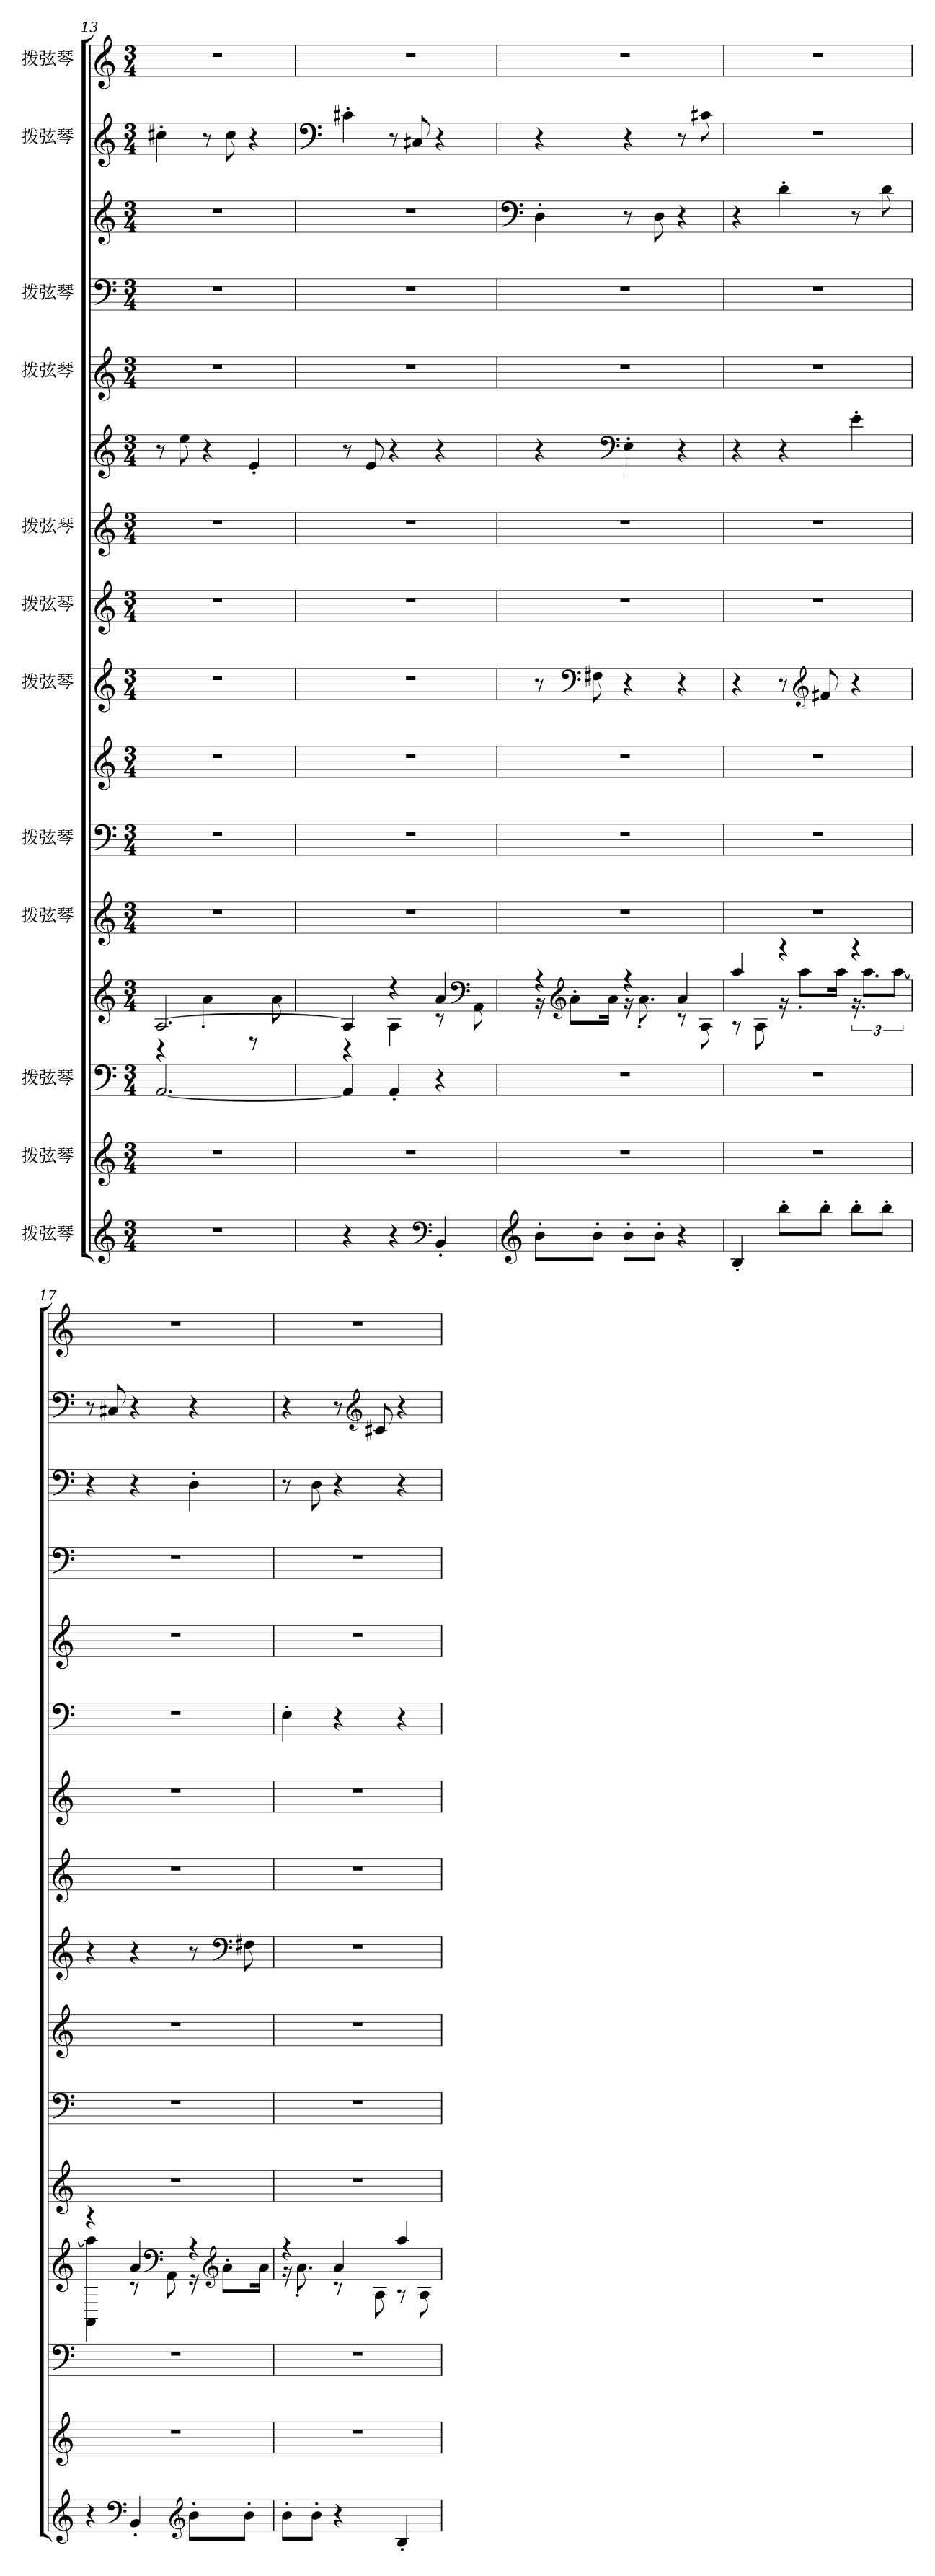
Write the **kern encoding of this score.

**kern	**kern	**kern	**kern	**kern	**kern	**kern	**kern	**kern	**kern	**kern	**kern	**kern	**kern	**kern	**kern
*part12	*part11	*part10	*part10	*part9	*part8	*part8	*part7	*part6	*part5	*part5	*part4	*part3	*part3	*part2	*part1
*staff16	*staff15	*staff14	*staff13	*staff12	*staff11	*staff10	*staff9	*staff8	*staff7	*staff6	*staff5	*staff4	*staff3	*staff2	*staff1
*I"拨弦琴	*I"拨弦琴	*I"拨弦琴	*	*I"拨弦琴	*I"拨弦琴	*	*I"拨弦琴	*I"拨弦琴	*I"拨弦琴	*	*I"拨弦琴	*I"拨弦琴	*	*I"拨弦琴	*I"拨弦琴
*clefG2	*clefG2	*clefF4	*clefG2	*clefG2	*clefF4	*clefG2	*clefG2	*clefG2	*clefG2	*clefG2	*clefG2	*clefF4	*clefG2	*clefG2	*clefG2
*k[]	*k[]	*k[]	*k[]	*k[]	*k[]	*k[]	*k[]	*k[]	*k[]	*k[]	*k[]	*k[]	*k[]	*k[]	*k[]
*M3/4	*M3/4	*M3/4	*M3/4	*M3/4	*M3/4	*M3/4	*M3/4	*M3/4	*M3/4	*M3/4	*M3/4	*M3/4	*M3/4	*M3/4	*M3/4
=13	=13	=13	=13	=13	=13	=13	=13	=13	=13	=13	=13	=13	=13	=13	=13
*	*	*	*^	*	*	*	*	*	*	*	*	*	*	*	*
2.r	2.r	[2.AA/	[2.A/	4r	2.r	2.r	2.r	2.r	2.r	2.r	8r	2.r	2.r	2.r	4cc#X'\	2.r
.	.	.	.	.	.	.	.	.	.	.	8ee\	.	.	.	.	.
.	.	.	.	4a'\	.	.	.	.	.	.	4r	.	.	.	8r	.
.	.	.	.	.	.	.	.	.	.	.	.	.	.	.	8cc#\	.
.	.	.	.	8r	.	.	.	.	.	.	4e'/	.	.	.	4r	.
.	.	.	.	8a\	.	.	.	.	.	.	.	.	.	.	.	.
!!LO:PB:g=z
=14	=14	=14	=14	=14	=14	=14	=14	=14	=14	=14	=14	=14	=14	=14	=14	=14
*	*	*	*	*	*	*	*	*	*	*	*	*	*	*	*clefF4	*
4r	2.r	4AA/]	4A/]	4r	2.r	2.r	2.r	2.r	2.r	2.r	8r	2.r	2.r	2.r	4c#X'\	2.r
.	.	.	.	.	.	.	.	.	.	.	8e/	.	.	.	.	.
4r	.	4AA'/	4r	4A\	.	.	.	.	.	.	4r	.	.	.	8r	.
.	.	.	.	.	.	.	.	.	.	.	.	.	.	.	8C#X/	.
*clefF4	*	*	*	*	*	*	*	*	*	*	*	*	*	*	*	*
4BB'/	.	4r	4a/	8r	.	.	.	.	.	.	4r	.	.	.	4r	.
*	*	*	*clefF4	*	*	*	*	*	*	*	*	*	*	*	*	*
.	.	.	.	8AA\	.	.	.	.	.	.	.	.	.	.	.	.
=15	=15	=15	=15	=15	=15	=15	=15	=15	=15	=15	=15	=15	=15	=15	=15	=15
*clefG2	*	*	*	*	*	*	*	*	*	*	*	*	*	*clefF4	*	*
8b'\L	2.r	2.r	4r	16r	2.r	2.r	2.r	8r	2.r	2.r	4r	2.r	2.r	4D'\	4r	2.r
*	*	*	*clefG2	*	*	*	*	*	*	*	*	*	*	*	*	*
.	.	.	.	8a'\L	.	.	.	.	.	.	.	.	.	.	.	.
*	*	*	*	*	*	*	*	*clefF4	*	*	*	*	*	*	*	*
8b'\J	.	.	.	.	.	.	.	8F#X\	.	.	.	.	.	.	.	.
.	.	.	.	16a\Jk	.	.	.	.	.	.	.	.	.	.	.	.
*	*	*	*	*	*	*	*	*	*	*	*clefF4	*	*	*	*	*
8b'\L	.	.	4r	16r	.	.	.	4r	.	.	4E'\	.	.	8r	4r	.
.	.	.	.	8.a'\	.	.	.	.	.	.	.	.	.	.	.	.
8b'\J	.	.	.	.	.	.	.	.	.	.	.	.	.	8D\	.	.
4r	.	.	4a/	8r	.	.	.	4r	.	.	4r	.	.	4r	8r	.
.	.	.	.	8A\	.	.	.	.	.	.	.	.	.	.	8c#X\	.
=16	=16	=16	=16	=16	=16	=16	=16	=16	=16	=16	=16	=16	=16	=16	=16	=16
4B'/	2.r	2.r	4aa/	8r	2.r	2.r	2.r	4r	2.r	2.r	4r	2.r	2.r	4r	2.r	2.r
.	.	.	.	8A\	.	.	.	.	.	.	.	.	.	.	.	.
8bb'\L	.	.	4r	16r	.	.	.	8r	.	.	4r	.	.	4d'\	.	.
.	.	.	.	8aa'\L	.	.	.	.	.	.	.	.	.	.	.	.
*	*	*	*	*	*	*	*	*clefG2	*	*	*	*	*	*	*	*
8bb'\J	.	.	.	.	.	.	.	8f#X/	.	.	.	.	.	.	.	.
.	.	.	.	16aa\Jk	.	.	.	.	.	.	.	.	.	.	.	.
8bb'\L	.	.	4r	24r	.	.	.	4r	.	.	4e'\	.	.	8r	.	.
.	.	.	.	12.aa'\L	.	.	.	.	.	.	.	.	.	.	.	.
8bb'\J	.	.	.	.	.	.	.	.	.	.	.	.	.	8d\	.	.
.	.	.	.	[12aa\J	.	.	.	.	.	.	.	.	.	.	.	.
!!LO:PB:g=z
=17	=17	=17	=17	=17	=17	=17	=17	=17	=17	=17	=17	=17	=17	=17	=17	=17
4r	2.r	2.r	4r	4AA\ 4aa\]	2.r	2.r	2.r	4r	2.r	2.r	2.r	2.r	2.r	4r	8r	2.r
.	.	.	.	.	.	.	.	.	.	.	.	.	.	.	8C#X/	.
*clefF4	*	*	*	*	*	*	*	*	*	*	*	*	*	*	*	*
4BB'/	.	.	4a/	8r	.	.	.	4r	.	.	.	.	.	4r	4r	.
*	*	*	*clefF4	*	*	*	*	*	*	*	*	*	*	*	*	*
.	.	.	.	8AA\	.	.	.	.	.	.	.	.	.	.	.	.
*clefG2	*	*	*	*	*	*	*	*	*	*	*	*	*	*	*	*
8b'\L	.	.	4r	16r	.	.	.	8r	.	.	.	.	.	4D'\	4r	.
*	*	*	*clefG2	*	*	*	*	*	*	*	*	*	*	*	*	*
.	.	.	.	8a'\L	.	.	.	.	.	.	.	.	.	.	.	.
*	*	*	*	*	*	*	*	*clefF4	*	*	*	*	*	*	*	*
8b'\J	.	.	.	.	.	.	.	8F#X\	.	.	.	.	.	.	.	.
.	.	.	.	16a\Jk	.	.	.	.	.	.	.	.	.	.	.	.
=18	=18	=18	=18	=18	=18	=18	=18	=18	=18	=18	=18	=18	=18	=18	=18	=18
8b'\L	2.r	2.r	4r	16r	2.r	2.r	2.r	2.r	2.r	2.r	4E'\	2.r	2.r	8r	4r	2.r
.	.	.	.	8.a'\	.	.	.	.	.	.	.	.	.	.	.	.
8b'\J	.	.	.	.	.	.	.	.	.	.	.	.	.	8D\	.	.
4r	.	.	4a/	8r	.	.	.	.	.	.	4r	.	.	4r	8r	.
*	*	*	*	*	*	*	*	*	*	*	*	*	*	*	*clefG2	*
.	.	.	.	8A\	.	.	.	.	.	.	.	.	.	.	8c#X/	.
4B'/	.	.	4aa/	8r	.	.	.	.	.	.	4r	.	.	4r	4r	.
.	.	.	.	8A\	.	.	.	.	.	.	.	.	.	.	.	.
*	*	*	*v	*v	*	*	*	*	*	*	*	*	*	*	*	*
=	=	=	=	=	=	=	=	=	=	=	=	=	=	=	=
*-	*-	*-	*-	*-	*-	*-	*-	*-	*-	*-	*-	*-	*-	*-	*-
